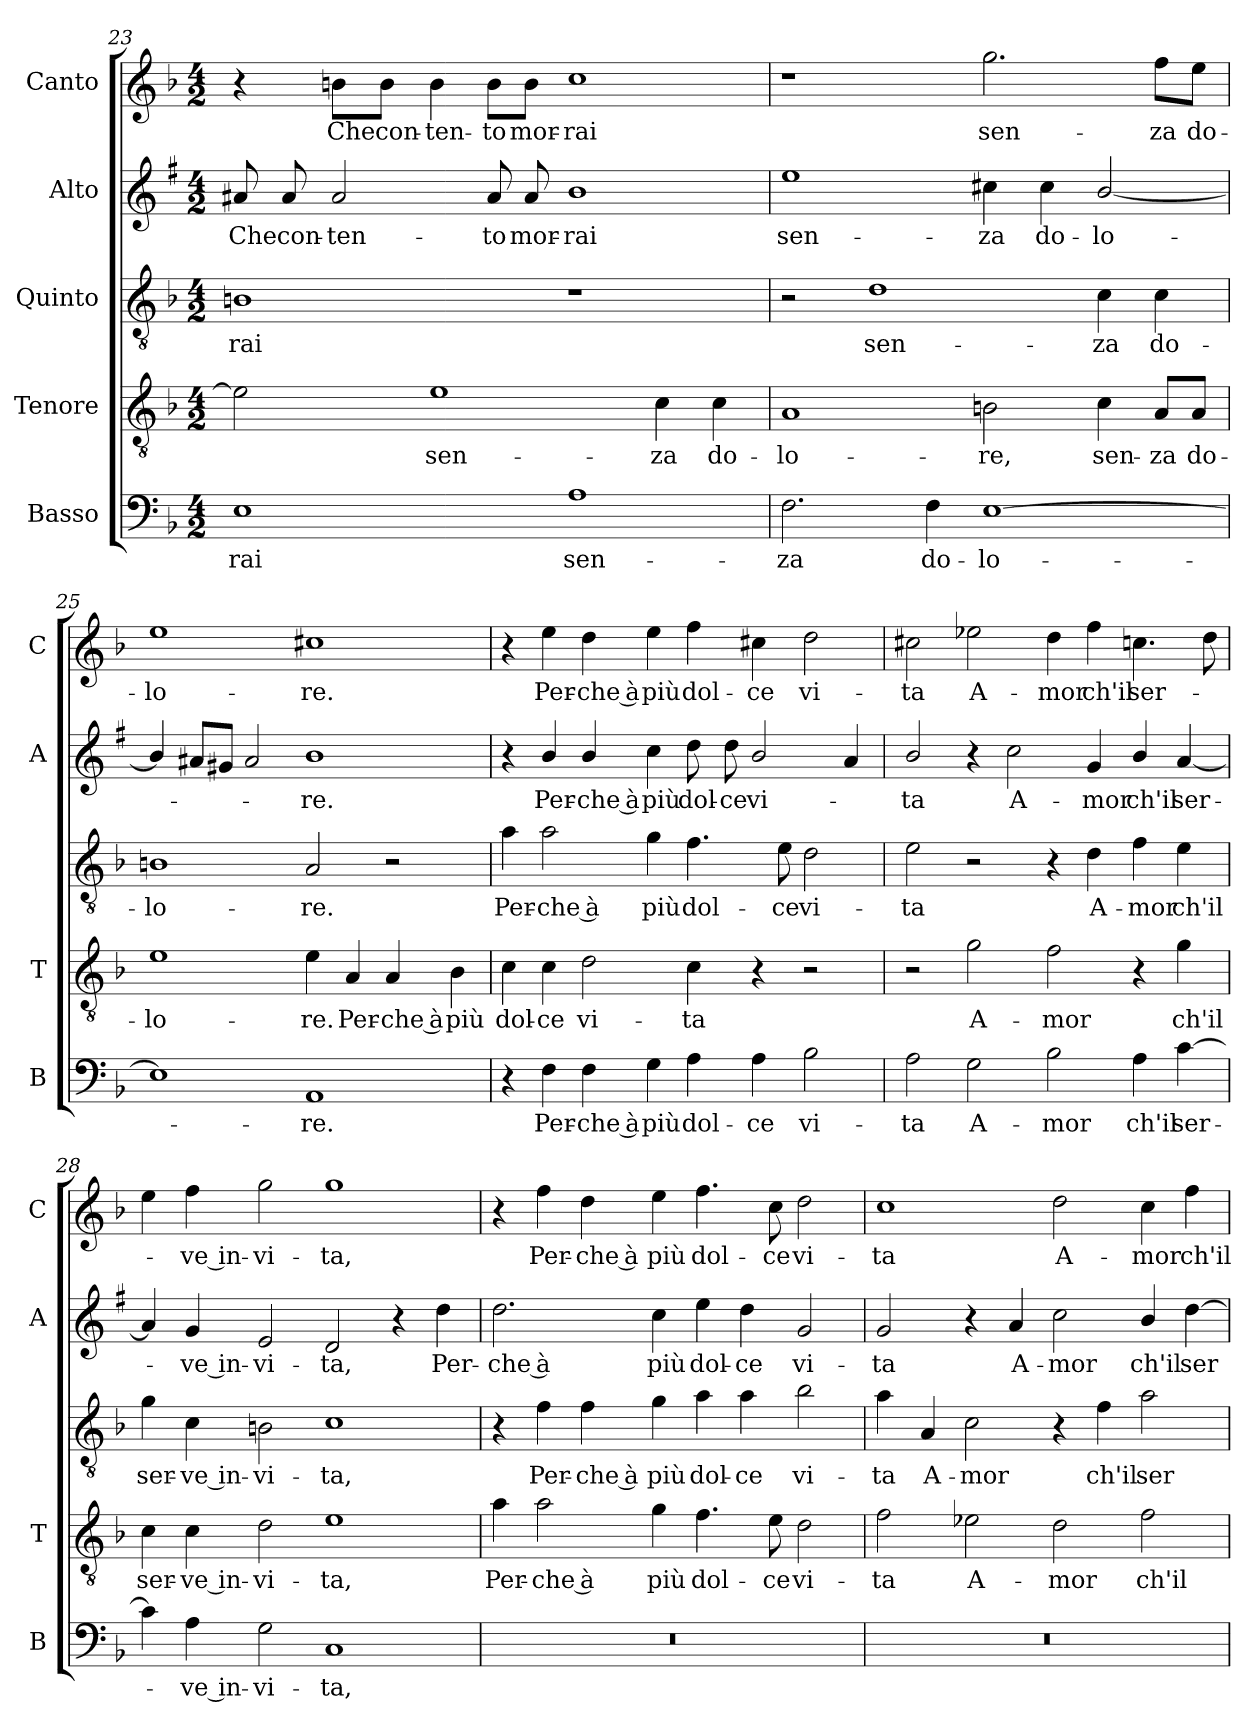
**kern	**text	**kern	**text	**kern	**text	**kern	**text	**kern	**text
*part5	*part5	*part4	*part4	*part3	*part3	*part2	*part2	*part1	*part1
*staff5	*staff5	*staff4	*staff4	*staff3	*staff3	*staff2	*staff2	*staff1	*staff1
*I"Basso	*	*I"Tenore	*	*I"Quinto	*	*I"Alto	*	*I"Canto	*
*I'B	*	*I'T	*	*	*	*I'A	*	*I'C	*
*clefF4	*	*clefGv2	*	*clefGv2	*	*clefG2	*	*clefG2	*
*	*	*	*	*	*	*ITrd1c2	*	*	*
*k[b-]	*	*k[b-]	*	*k[b-]	*	*k[b-]	*	*k[b-]	*
*F:	*	*F:	*	*F:	*	*F:	*	*F:	*
*M4/2	*	*M4/2	*	*M4/2	*	*M4/2	*	*M4/2	*
=23	=23	=23	=23	=23	=23	=23	=23	=23	=23
!	!LO:LY:b	!	!	!	!LO:LY:b	!	!LO:LY:b	!	!
1E	-rai	2e\]	.	1Bn	-rai	8g#X/	Che	4r	.
!	!	!	!	!	!	!	!LO:LY:b	!	!
.	.	.	.	.	.	8g#/	con-	.	.
!	!	!	!	!	!	!	!LO:LY:b	!	!LO:LY:b
.	.	.	.	.	.	2g#/	-ten-	8bn\L	Che
!	!	!	!	!	!	!	!	!	!LO:LY:b
.	.	.	.	.	.	.	.	8b\J	con-
!	!	!	!LO:LY:b	!	!	!	!	!	!LO:LY:b
.	.	1e	sen-	.	.	.	.	4b\	-ten-
!	!	!	!	!	!	!	!LO:LY:b	!	!LO:LY:b
.	.	.	.	.	.	8g#/	-to	8b\L	-to
!	!	!	!	!	!	!	!LO:LY:b	!	!LO:LY:b
.	.	.	.	.	.	8g#/	mor-	8b\J	mor-
!	!LO:LY:b	!	!	!	!	!	!LO:LY:b	!	!LO:LY:b
1A	sen-	.	.	1r	.	1a	-rai	1cc	-rai
!	!	!	!LO:LY:b	!	!	!	!	!	!
.	.	4c\	-za	.	.	.	.	.	.
!	!	!	!LO:LY:b	!	!	!	!	!	!
.	.	4c\	do-	.	.	.	.	.	.
!!LO:LB:g=z
=24	=24	=24	=24	=24	=24	=24	=24	=24	=24
!	!LO:LY:b	!	!LO:LY:b	!	!	!	!LO:LY:b	!	!
2.F\	-za	1A	-lo-	2r	.	1dd	sen-	1r	.
!	!	!	!	!	!LO:LY:b	!	!	!	!
.	.	.	.	1d	sen-	.	.	.	.
!	!LO:LY:b	!	!	!	!	!	!	!	!
4F\	do-	.	.	.	.	.	.	.	.
!	!LO:LY:b	!	!LO:LY:b	!	!	!	!LO:LY:b	!	!LO:LY:b
[1E	-lo-	2Bn\	-re,	.	.	4bn\	-za	2.gg\	sen-
!	!	!	!	!	!	!	!LO:LY:b	!	!
.	.	.	.	.	.	4b\	do-	.	.
!	!	!	!LO:LY:b	!	!LO:LY:b	!	!LO:LY:b	!	!
.	.	4c\	sen-	4c\	-za	[2a/	-lo-	.	.
!	!	!	!LO:LY:b	!	!LO:LY:b	!	!	!	!LO:LY:b
.	.	8A/L	-za	4c\	do-	.	.	8ff\L	-za
!	!	!	!LO:LY:b	!	!	!	!	!	!LO:LY:b
.	.	8A/J	do-	.	.	.	.	8ee\J	do-
=25	=25	=25	=25	=25	=25	=25	=25	=25	=25
!	!	!	!LO:LY:b	!	!LO:LY:b	!	!	!	!LO:LY:b
1E]	.	1e	-lo-	1Bn	-lo-	4a/]	.	1ee	-lo-
.	.	.	.	.	.	8g#X/L	.	.	.
.	.	.	.	.	.	8f#X/J	.	.	.
.	.	.	.	.	.	2g#/	.	.	.
!	!LO:LY:b	!	!LO:LY:b	!	!LO:LY:b	!	!LO:LY:b	!	!LO:LY:b
1AA	-re.	4e\	-re.	2A/	-re.	1a	-re.	1cc#X	-re.
!	!	!	!LO:LY:b	!	!	!	!	!	!
.	.	4A/	Per-	.	.	.	.	.	.
!	!	!	!LO:LY:b	!	!	!	!	!	!
.	.	4A/	-che à	2r	.	.	.	.	.
!	!	!	!LO:LY:b	!	!	!	!	!	!
.	.	4B-\	più	.	.	.	.	.	.
=26	=26	=26	=26	=26	=26	=26	=26	=26	=26
!	!	!	!LO:LY:b	!	!LO:LY:b	!	!	!	!
4r	.	4c\	dol-	4a\	Per-	4r	.	4r	.
!	!LO:LY:b	!	!LO:LY:b	!	!LO:LY:b	!	!LO:LY:b	!	!LO:LY:b
4F\	Per-	4c\	-ce	2a\	-che à	4a/	Per-	4ee\	Per-
!	!LO:LY:b	!	!LO:LY:b	!	!	!	!LO:LY:b	!	!LO:LY:b
4F\	-che à	2d\	vi-	.	.	4a/	-che à	4dd\	-che à
!	!LO:LY:b	!	!	!	!LO:LY:b	!	!LO:LY:b	!	!LO:LY:b
4G\	più	.	.	4g\	più	4b-\	più	4ee\	più
!	!LO:LY:b	!	!LO:LY:b	!	!LO:LY:b	!	!LO:LY:b	!	!LO:LY:b
4A\	dol-	4c\	-ta	4.f\	dol-	8cc\	dol-	4ff\	dol-
!	!	!	!	!	!	!	!LO:LY:b	!	!
.	.	.	.	.	.	8cc\	-ce	.	.
!	!LO:LY:b	!	!	!	!	!	!LO:LY:b	!	!LO:LY:b
4A\	-ce	4r	.	.	.	2a/	vi-	4cc#X\	-ce
!	!	!	!	!	!LO:LY:b	!	!	!	!
.	.	.	.	8e\	-ce	.	.	.	.
!	!LO:LY:b	!	!	!	!LO:LY:b	!	!	!	!LO:LY:b
2B-\	vi-	2r	.	2d\	vi-	.	.	2dd\	vi-
.	.	.	.	.	.	4g/	.	.	.
!!LO:LB:g=z
=27	=27	=27	=27	=27	=27	=27	=27	=27	=27
!	!LO:LY:b	!	!	!	!LO:LY:b	!	!LO:LY:b	!	!LO:LY:b
2A\	-ta	2r	.	2e\	-ta	2a/	-ta	2cc#X\	-ta
!	!LO:LY:b	!	!LO:LY:b	!	!	!	!	!	!LO:LY:b
2G\	A-	2g\	A-	2r	.	4r	.	2ee-X\	A-
!	!	!	!	!	!	!	!LO:LY:b	!	!
.	.	.	.	.	.	2b-\	A-	.	.
!	!LO:LY:b	!	!LO:LY:b	!	!	!	!	!	!LO:LY:b
2B-\	-mor	2f\	-mor	4r	.	.	.	4dd\	-mor
!	!	!	!	!	!LO:LY:b	!	!LO:LY:b	!	!LO:LY:b
.	.	.	.	4d\	A-	4f/	-mor	4ff\	ch'il
!	!LO:LY:b	!	!	!	!LO:LY:b	!	!LO:LY:b	!	!LO:LY:b
4A\	ch'il	4r	.	4f\	-mor	4a/	ch'il	4.ccn\	ser-
!	!LO:LY:b	!	!LO:LY:b	!	!LO:LY:b	!	!LO:LY:b	!	!
[4c\	ser-	4g\	ch'il	4e\	ch'il	[4g/	ser-	.	.
.	.	.	.	.	.	.	.	8dd\	.
=28	=28	=28	=28	=28	=28	=28	=28	=28	=28
!	!	!	!LO:LY:b	!	!LO:LY:b	!	!	!	!
4c\]	.	4c\	ser-	4g\	ser-	4g/]	.	4ee\	.
!	!LO:LY:b	!	!LO:LY:b	!	!LO:LY:b	!	!LO:LY:b	!	!LO:LY:b
4A\	-ve in-	4c\	-ve in-	4c\	-ve in-	4f/	-ve in-	4ff\	-ve in-
!	!LO:LY:b	!	!LO:LY:b	!	!LO:LY:b	!	!LO:LY:b	!	!LO:LY:b
2G\	-vi-	2d\	-vi-	2Bn\	-vi-	2d/	-vi-	2gg\	-vi-
!	!LO:LY:b	!	!LO:LY:b	!	!LO:LY:b	!	!LO:LY:b	!	!LO:LY:b
1C	-ta,	1e	-ta,	1c	-ta,	2c/	-ta,	1gg	-ta,
.	.	.	.	.	.	4r	.	.	.
!	!	!	!	!	!	!	!LO:LY:b	!	!
.	.	.	.	.	.	4cc\	Per-	.	.
=29	=29	=29	=29	=29	=29	=29	=29	=29	=29
!	!	!	!LO:LY:b	!	!	!	!LO:LY:b	!	!
0r	.	4a\	Per-	4r	.	2.cc\	-che à	4r	.
!	!	!	!LO:LY:b	!	!LO:LY:b	!	!	!	!LO:LY:b
.	.	2a\	-che à	4f\	Per-	.	.	4ff\	Per-
!	!	!	!	!	!LO:LY:b	!	!	!	!LO:LY:b
.	.	.	.	4f\	-che à	.	.	4dd\	-che à
!	!	!	!LO:LY:b	!	!LO:LY:b	!	!LO:LY:b	!	!LO:LY:b
.	.	4g\	più	4g\	più	4b-\	più	4ee\	più
!	!	!	!LO:LY:b	!	!LO:LY:b	!	!LO:LY:b	!	!LO:LY:b
.	.	4.f\	dol-	4a\	dol-	4dd\	dol-	4.ff\	dol-
!	!	!	!	!	!LO:LY:b	!	!LO:LY:b	!	!
.	.	.	.	4a\	-ce	4cc\	-ce	.	.
!	!	!	!LO:LY:b	!	!	!	!	!	!LO:LY:b
.	.	8e\	-ce	.	.	.	.	8cc\	-ce
!	!	!	!LO:LY:b	!	!LO:LY:b	!	!LO:LY:b	!	!LO:LY:b
.	.	2d\	vi-	2b-\	vi-	2f/	vi-	2dd\	vi-
!!LO:PB:g=z
=30	=30	=30	=30	=30	=30	=30	=30	=30	=30
!	!	!	!LO:LY:b	!	!LO:LY:b	!	!LO:LY:b	!	!LO:LY:b
0r	.	2f\	-ta	4a\	-ta	2f/	-ta	1cc	-ta
!	!	!	!	!	!LO:LY:b	!	!	!	!
.	.	.	.	4A/	A-	.	.	.	.
!	!	!	!LO:LY:b	!	!LO:LY:b	!	!	!	!
.	.	2e-X\	A-	2c\	-mor	4r	.	.	.
!	!	!	!	!	!	!	!LO:LY:b	!	!
.	.	.	.	.	.	4g/	A-	.	.
!	!	!	!LO:LY:b	!	!	!	!LO:LY:b	!	!LO:LY:b
.	.	2d\	-mor	4r	.	2b-\	-mor	2dd\	A-
!	!	!	!	!	!LO:LY:b	!	!	!	!
.	.	.	.	4f\	ch'il	.	.	.	.
!	!	!	!LO:LY:b	!	!LO:LY:b	!	!LO:LY:b	!	!LO:LY:b
.	.	2f\	ch'il	2a\	ser-	4a/	ch'il	4cc\	-mor
!	!	!	!	!	!	!	!LO:LY:b	!	!LO:LY:b
.	.	.	.	.	.	[4cc\	ser-	4ff\	ch'il
=	=	=	=	=	=	=	=	=	=
*-	*-	*-	*-	*-	*-	*-	*-	*-	*-
